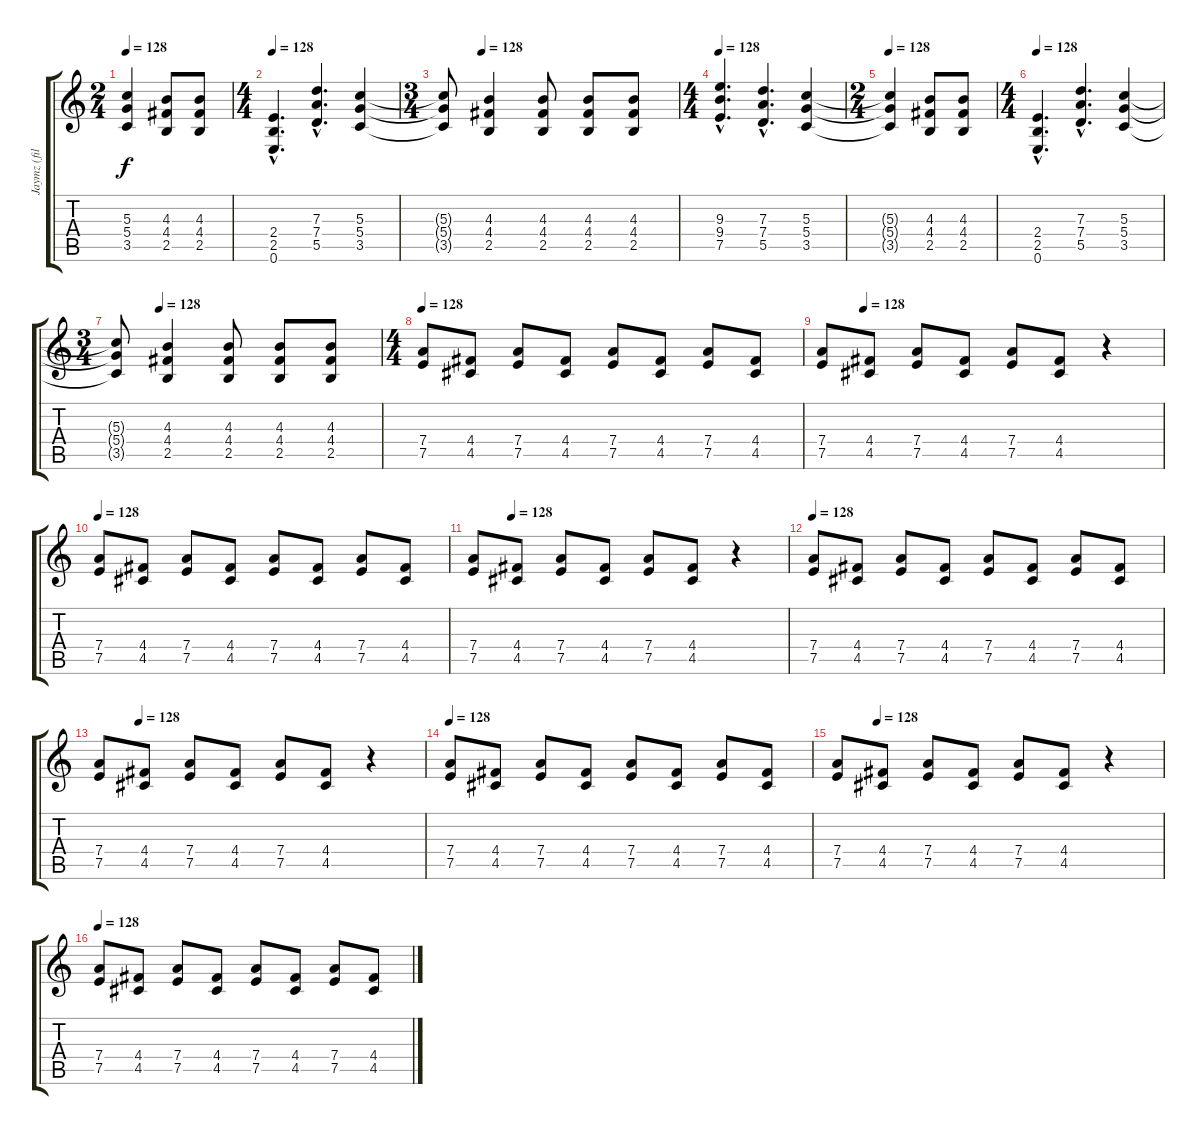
\track ("Jaymz (fills)" "Jaymz (fil") {instrument overdrivenguitar}
\staff {score tabs}
\tuning (E4 B3 G3 D3 A2 E2) {hide}
\ts (2 4)
\tempo 128
\clef g2
\ks c
(5.3{t} 5.4{t} 3.5{t}).4{dy f} (4.3 4.4 2.5).8 (4.3 4.4 2.5).8 |
\ts (4 4)
\tempo 128
(2.4{hac} 2.5{hac} 0.6{hac}).4{d} (7.3{hac} 7.4{hac} 5.5{hac}).4{d} (5.3 5.4 3.5).4 |
\ts (3 4)
\tempo (128 0.16666666666666666)
(5.3{t} 5.4{t} 3.5{t}).8 (4.3 4.4 2.5).4 (4.3 4.4 2.5).8 (4.3 4.4 2.5).8 (4.3 4.4 2.5).8 |
\ts (4 4)
\tempo 128
(9.3{hac} 9.4{hac} 7.5{hac}).4{d} (7.3{hac} 7.4{hac} 5.5{hac}).4{d} (5.3 5.4 3.5).4 |
\ts (2 4)
\tempo 128
(5.3{t} 5.4{t} 3.5{t}).4 (4.3 4.4 2.5).8 (4.3 4.4 2.5).8 |
\ts (4 4)
\tempo 128
(2.4{hac} 2.5{hac} 0.6{hac}).4{d} (7.3{hac} 7.4{hac} 5.5{hac}).4{d} (5.3 5.4 3.5).4 |
\ts (3 4)
\tempo (128 0.16666666666666666)
(5.3{t} 5.4{t} 3.5{t}).8 (4.3 4.4 2.5).4 (4.3 4.4 2.5).8 (4.3 4.4 2.5).8 (4.3 4.4 2.5).8 |
\ts (4 4)
\tempo 128
(7.4 7.5).8 (4.4 4.5).8 (7.4 7.5).8 (4.4 4.5).8 (7.4 7.5).8 (4.4 4.5).8 (7.4 7.5).8 (4.4 4.5).8 |
\tempo (128 0.125)
(7.4 7.5).8 (4.4 4.5).8 (7.4 7.5).8 (4.4 4.5).8 (7.4 7.5).8 (4.4 4.5).8 r.4 |
\tempo 128
(7.4 7.5).8 (4.4 4.5).8 (7.4 7.5).8 (4.4 4.5).8 (7.4 7.5).8 (4.4 4.5).8 (7.4 7.5).8 (4.4 4.5).8 |
\tempo (128 0.125)
(7.4 7.5).8 (4.4 4.5).8 (7.4 7.5).8 (4.4 4.5).8 (7.4 7.5).8 (4.4 4.5).8 r.4 |
\tempo 128
(7.4 7.5).8 (4.4 4.5).8 (7.4 7.5).8 (4.4 4.5).8 (7.4 7.5).8 (4.4 4.5).8 (7.4 7.5).8 (4.4 4.5).8 |
\tempo (128 0.125)
(7.4 7.5).8 (4.4 4.5).8 (7.4 7.5).8 (4.4 4.5).8 (7.4 7.5).8 (4.4 4.5).8 r.4 |
\tempo 128
(7.4 7.5).8 (4.4 4.5).8 (7.4 7.5).8 (4.4 4.5).8 (7.4 7.5).8 (4.4 4.5).8 (7.4 7.5).8 (4.4 4.5).8 |
\tempo (128 0.125)
(7.4 7.5).8 (4.4 4.5).8 (7.4 7.5).8 (4.4 4.5).8 (7.4 7.5).8 (4.4 4.5).8 r.4 |
\tempo 128
(7.4 7.5).8 (4.4 4.5).8 (7.4 7.5).8 (4.4 4.5).8 (7.4 7.5).8 (4.4 4.5).8 (7.4 7.5).8 (4.4 4.5).8
